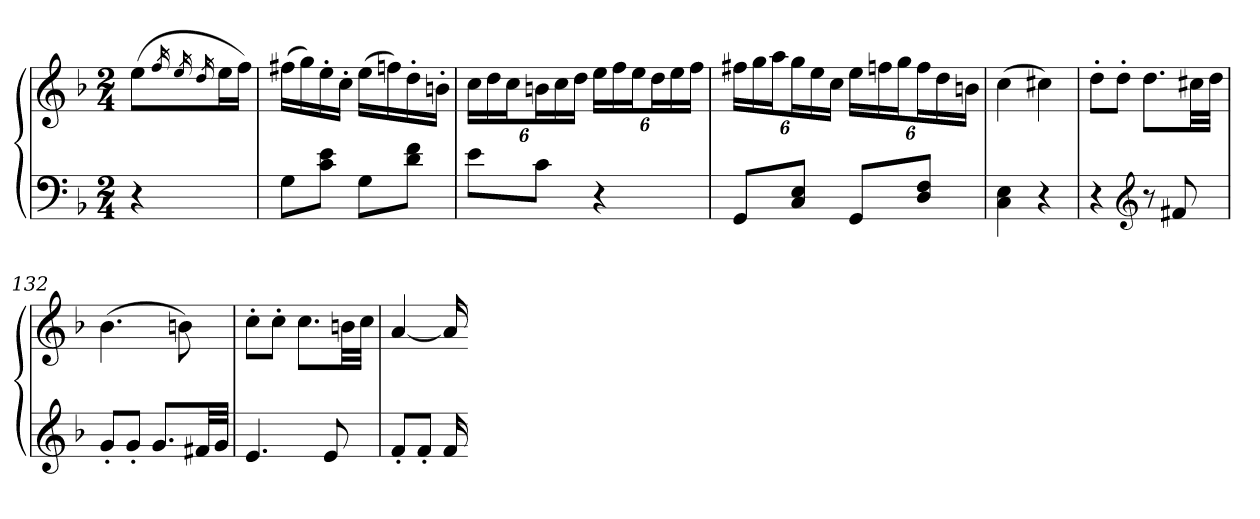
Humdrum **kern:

**kern	**kern
*part1	*part1
*staff2	*staff1
*clefF4	*clefG2
*k[b-]	*k[b-]
*F:	*F:
*M2/4	*M2/4
=	=
4r	(8eeL
.	16qff
.	16qee
.	16qdd
.	16eeL
.	16ffJJ)
=127	=127
8GL	(16ff#XLL
.	16gg)
8c 8eJ	16ee'
.	16cc'JJ
8GL	(16eeLL
.	16ffn)
8d 8fJ	16dd'
.	16bn'JJ
=128	=128
8eL	24ccLL
.	24dd
.	24ccJ
8cJ	24bnL
.	24cc
.	24ddJJ
4r	24eeLL
.	24ff
.	24eeJ
.	24ddL
.	24ee
.	24ffJJ
=129	=129
8GGL	24ff#XLL
.	24gg
.	24aaJ
8C 8EJ	24ggL
.	24ee
.	24ccJJ
8GGL	24eeLL
.	24ffn
.	24ggJ
8D 8FJ	24ffL
.	24dd
.	24bnJJ
=130	=130
4C 4E	(4cc
4r	4cc#X)
=131	=131
4r	8dd'L
.	8dd'J
*clefG2	*
8r	8.ddL
8f#X	.
.	32cc#XLL
.	32ddJJJ
=132	=132
8g'L	(4.b-
8g'J	.
8.gL	.
.	8bn)
32f#XLL	.
32gJJJ	.
=133	=133
4.e	8cc'L
.	8cc'J
.	8.ccL
8e	.
.	32bnLL
.	32ccJJJ
=134	=134
8f'L	[4a
8f'J	.
16f	16a]
=-	=-
*-	*-
